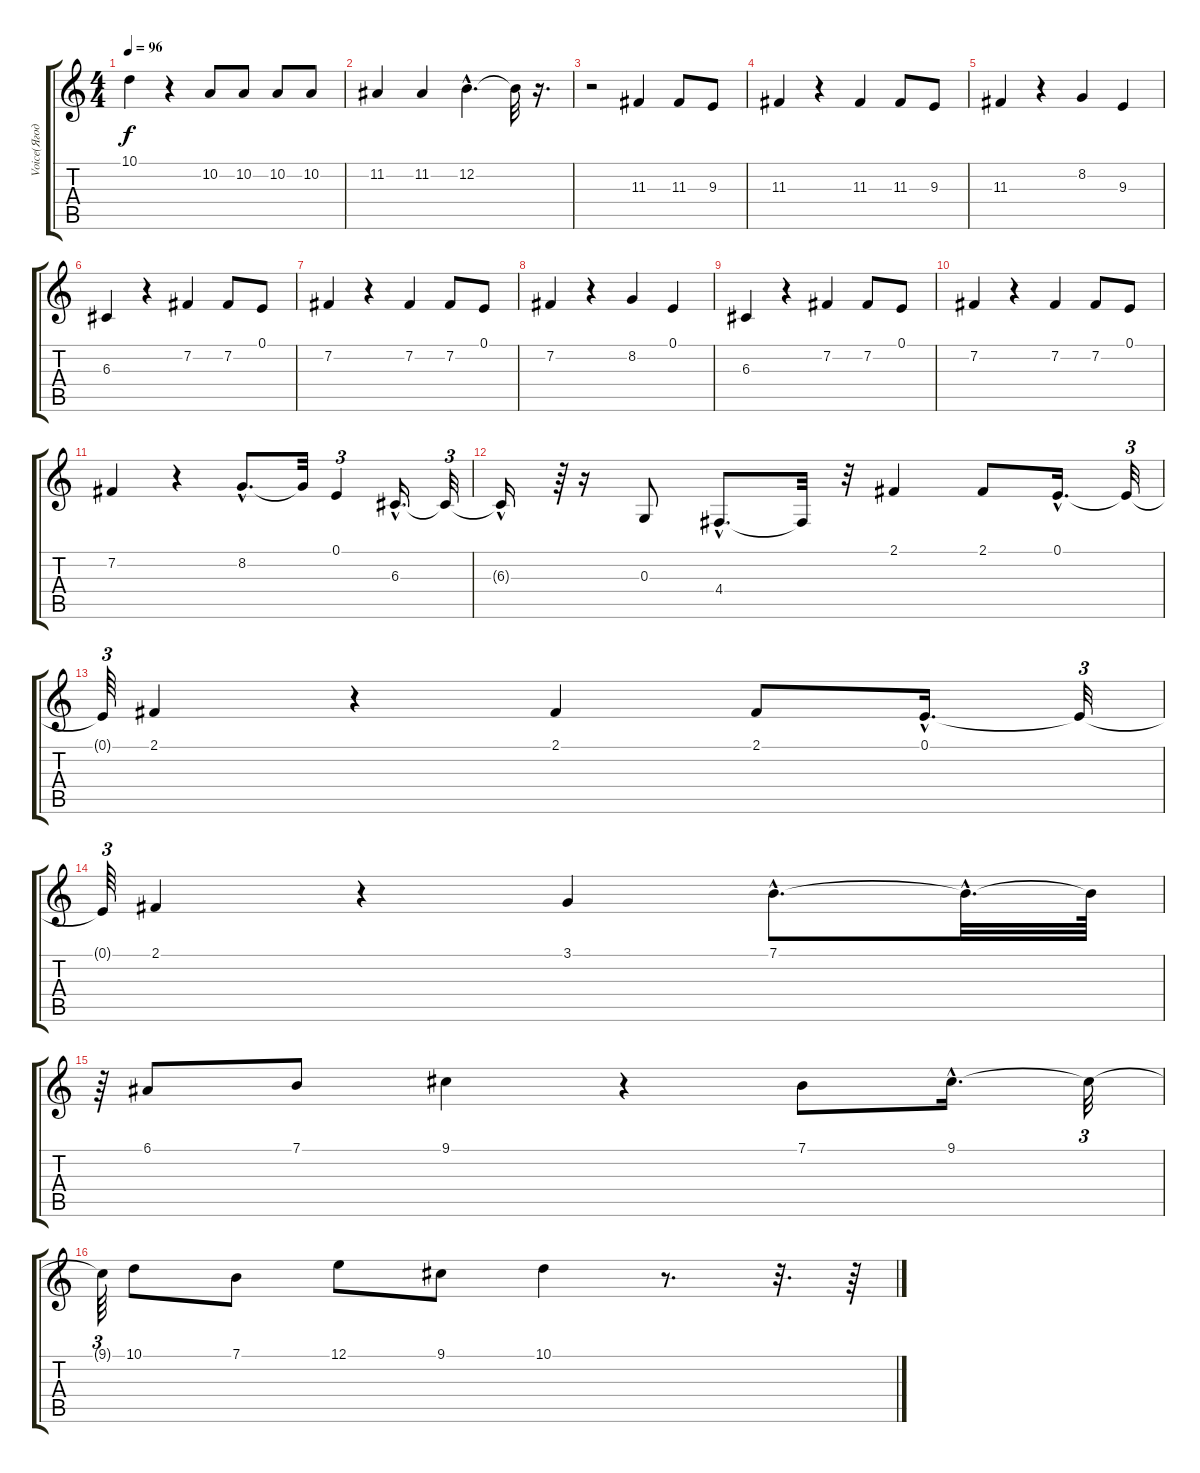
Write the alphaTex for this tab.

\track ("Voice(Ягода)" "Voice(Ягод") {instrument altosax}
\staff {score tabs}
\tuning (E4 B3 G3 D3 A2 E2) {hide}
\ts (4 4)
\tempo 96
\clef g2
\ks c
10.1.4{dy f} r.4 10.2.8 10.2.8 10.2.8 10.2.8 |
11.2.4 11.2.4 12.2{hac}.4{d} 12.2{t}.32 r.16{d} |
r.2 11.3.4 11.3.8 9.3.8 |
11.3.4 r.4 11.3.4 11.3.8 9.3.8 |
11.3.4 r.4 8.2.4 9.3.4 |
6.3.4 r.4 7.2.4 7.2.8 0.1.8 |
7.2.4 r.4 7.2.4 7.2.8 0.1.8 |
7.2.4 r.4 8.2.4 0.1.4 |
6.3.4 r.4 7.2.4 7.2.8 0.1.8 |
7.2.4 r.4 7.2.4 7.2.8 0.1.8 |
7.2.4 r.4 8.2{hac}.8{d} 8.2{t}.32 0.1.4{tu (3 2)} 6.3{hac}.16{d} 6.3{t}.32{tu (3 2)} |
6.3{hac t}.16 r.64{tu (3 2)} r.16 0.3.8 4.4{hac}.8{d} 4.4{t}.32 r.32 2.1.4 2.1.8 0.1{hac}.16{d} 0.1{t}.32{tu (3 2)} |
0.1{t}.64{tu (3 2)} 2.1.4 r.4 2.1.4 2.1.8 0.1{hac}.16{d} 0.1{t}.32{tu (3 2)} |
0.1{t}.64{tu (3 2)} 2.1.4 r.4 3.1.4 7.1{hac}.8{d} 7.1{hac t}.32{d} 7.1{t}.64 |
r.64{tu (3 2)} 6.1.8 7.1.8 9.1.4 r.4 7.1.8 9.1{hac}.16{d} 9.1{t}.32{tu (3 2)} |
9.1{t}.64{tu (3 2)} 10.1.8 7.1.8 12.1.8 9.1.8 10.1.4 r.8{d} r.32{d} r.64
